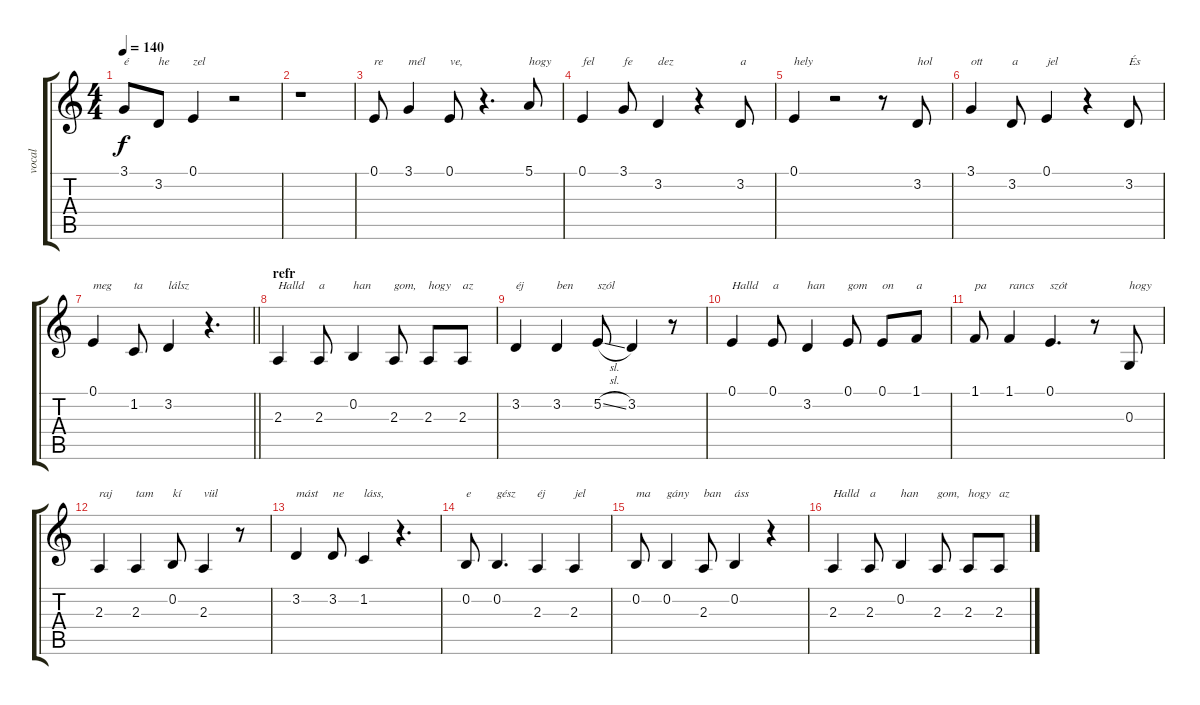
\track ("vocal" "vocal") {instrument voiceoohs}
\staff {score tabs}
\tuning (E4 B3 G3 D3 A2 E2) {hide}
\ts (4 4)
\tempo 140
\clef g2
\ks c
3.1.8{txt "é" dy f} 3.2.8{txt "he"} 0.1.4{txt "zel"} r.2 |
\ks aminor
r.1 |
\ks c
0.1.8{txt "re"} 3.1.4{txt "mél"} 0.1.8{txt "ve,"} r.4{d} 5.1.8{txt "hogy"} |
0.1.4{txt "fel"} 3.1.8{txt "fe"} 3.2.4{txt "dez"} r.4 3.2.8{txt "a"} |
0.1.4{txt "hely"} r.2 r.8 3.2.8{txt "hol"} |
\ks aminor
3.1.4{txt "ott"} 3.2.8{txt "a"} 0.1.4{txt "jel"} r.4 3.2.8{txt "És"} |
\barLineRight lightlight
0.1.4{txt "meg"} 1.2.8{txt "ta"} 3.2.4{txt "lálsz"} r.4{d} |
\section ("" "refr")
\ks c
2.3.4{txt "Halld"} 2.3.8{txt "a"} 0.2.4{txt "han"} 2.3.8{txt "gom,"} 2.3.8{txt "hogy"} 2.3.8{txt "az"} |
3.2.4{txt "éj"} 3.2.4{txt "ben"} 5.2{sl}.8{txt "szól"} 3.2.4 r.8 |
0.1.4{txt "Halld"} 0.1.8{txt "a"} 3.2.4{txt "han"} 0.1.8{txt "gom"} 0.1.8{txt "on"} 1.1.8{txt "a"} |
1.1.8{txt "pa"} 1.1.4{txt "rancs"} 0.1.4{d txt "szót"} r.8 0.3.8{txt "hogy"} |
2.3.4{txt "raj"} 2.3.4{txt "tam"} 0.2.8{txt "kí"} 2.3.4{txt "vül"} r.8 |
3.2.4{txt "mást"} 3.2.8{txt "ne"} 1.2.4{txt "láss,"} r.4{d} |
0.2.8{txt "e"} 0.2.4{d txt "gész"} 2.3.4{txt "éj"} 2.3.4{txt "jel"} |
0.2.8{txt "ma"} 0.2.4{txt "gány"} 2.3.8{txt "ban"} 0.2.4{txt "áss"} r.4 |
2.3.4{txt "Halld"} 2.3.8{txt "a"} 0.2.4{txt "han"} 2.3.8{txt "gom,"} 2.3.8{txt "hogy"} 2.3.8{txt "az"}
